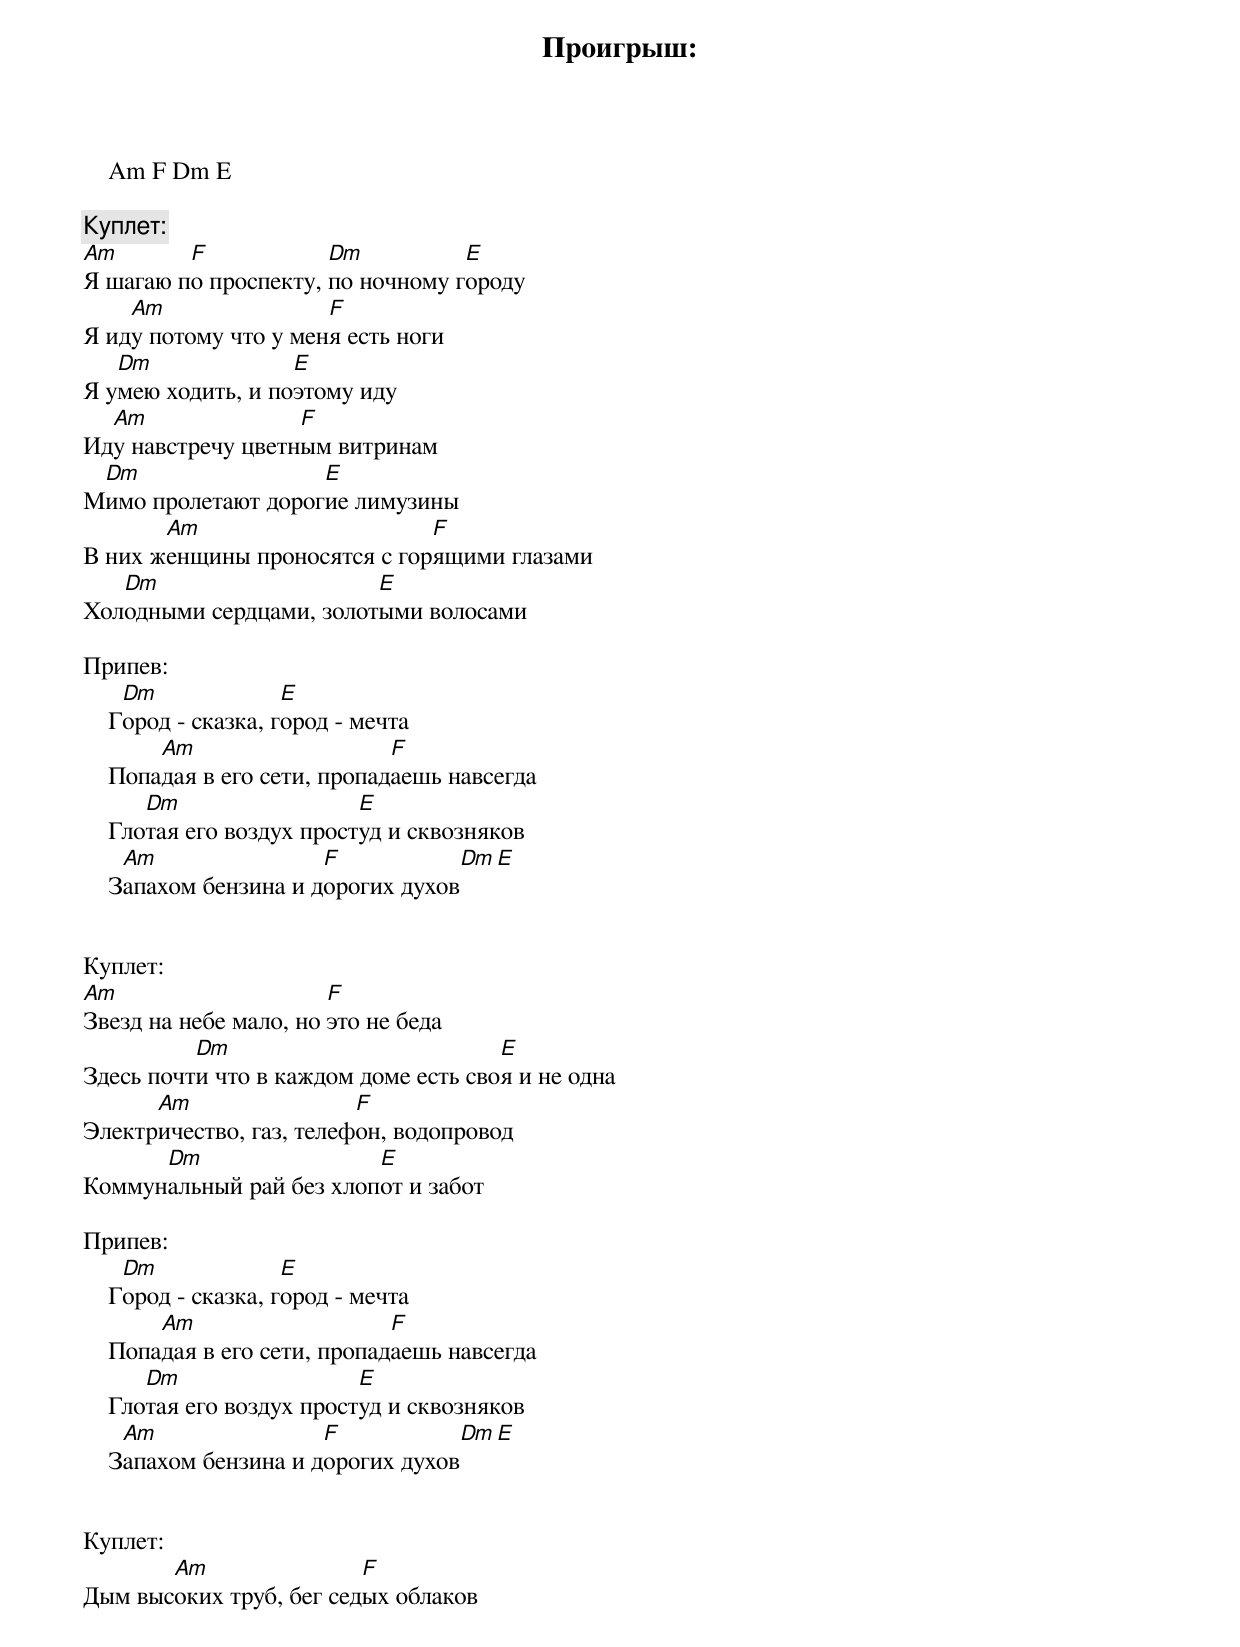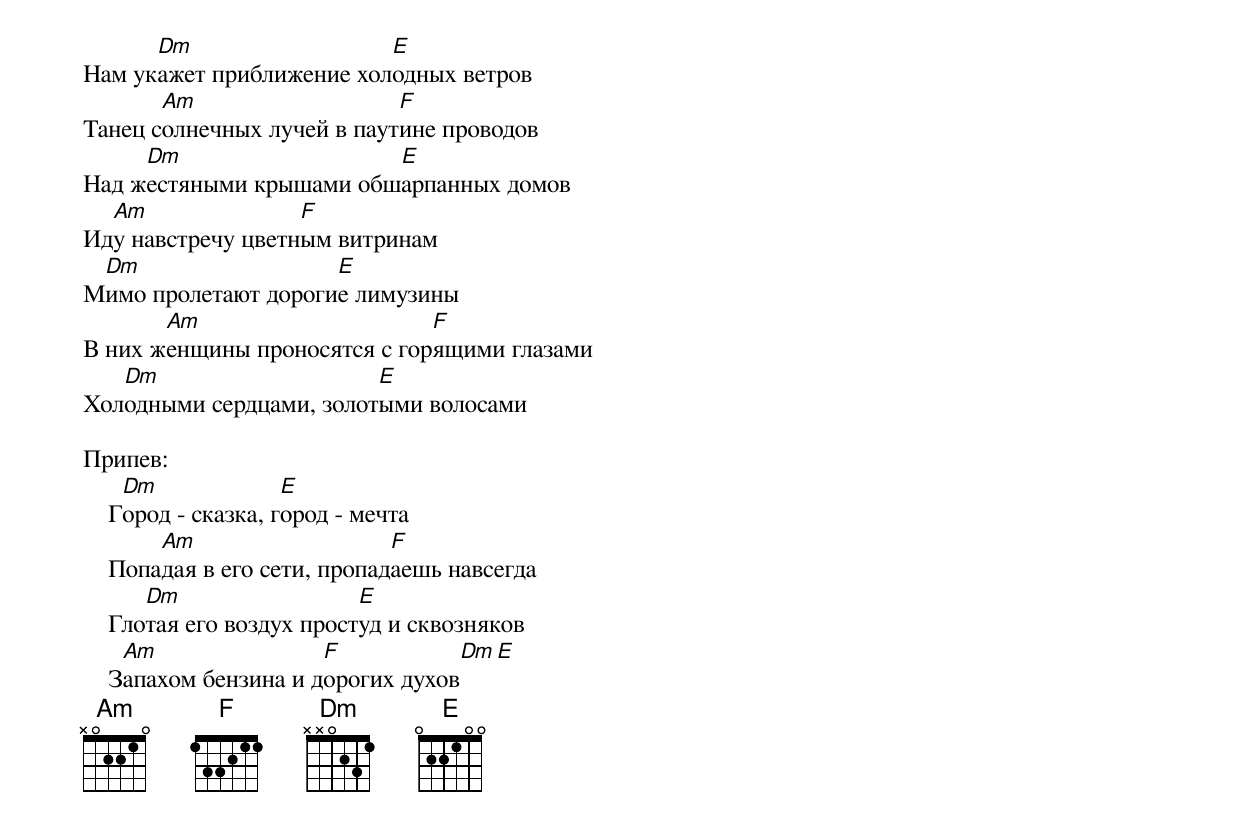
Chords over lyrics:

Проигрыш:
    Am F Dm E

Куплет:
Am       F            Dm          E
Я шагаю по проспекту, по ночному городу
    Am                F
Я иду потому что у меня есть ноги
   Dm              E
Я умею ходить, и поэтому иду
  Am               F
Иду навстречу цветным витринам
 Dm                 E
Мимо пролетают дорогие лимузины
       Am                     F
В них женщины проносятся с горящими глазами
   Dm                    E
Холодными сердцами, золотыми волосами

Припев:
     Dm              E
    Город - сказка, город - мечта
        Am                    F
    Попадая в его сети, пропадаешь навсегда
       Dm                  E
    Глотая его воздух простуд и сквозняков
     Am                F              Dm     E
    Запахом бензина и дорогих духов


Куплет:
Am                     F
Звезд на небе мало, но это не беда
          Dm                          E
Здесь почти что в каждом доме есть своя и не одна
      Am                 F
Электричество, газ, телефон, водопровод
      Dm                 E
Коммунальный рай без хлопот и забот

Припев:
     Dm              E
    Город - сказка, город - мечта
        Am                    F
    Попадая в его сети, пропадаешь навсегда
       Dm                  E
    Глотая его воздух простуд и сквозняков
     Am                F              Dm     E
    Запахом бензина и дорогих духов


Куплет:
       Am                F
Дым высоких труб, бег седых облаков
      Dm                  E
Нам укажет приближение холодных ветров
       Am                   F
Танец солнечных лучей в паутине проводов
     Dm                  E
Над жестяными крышами обшарпанных домов
  Am               F
Иду навстречу цветным витринам
 Dm                  E
Мимо пролетают дорогие лимузины
       Am                     F
В них женщины проносятся с горящими глазами
   Dm                    E
Холодными сердцами, золотыми волосами

Припев:
     Dm              E
    Город - сказка, город - мечта
        Am                    F
    Попадая в его сети, пропадаешь навсегда
       Dm                  E
    Глотая его воздух простуд и сквозняков
     Am                F              Dm     E
    Запахом бензина и дорогих духов
